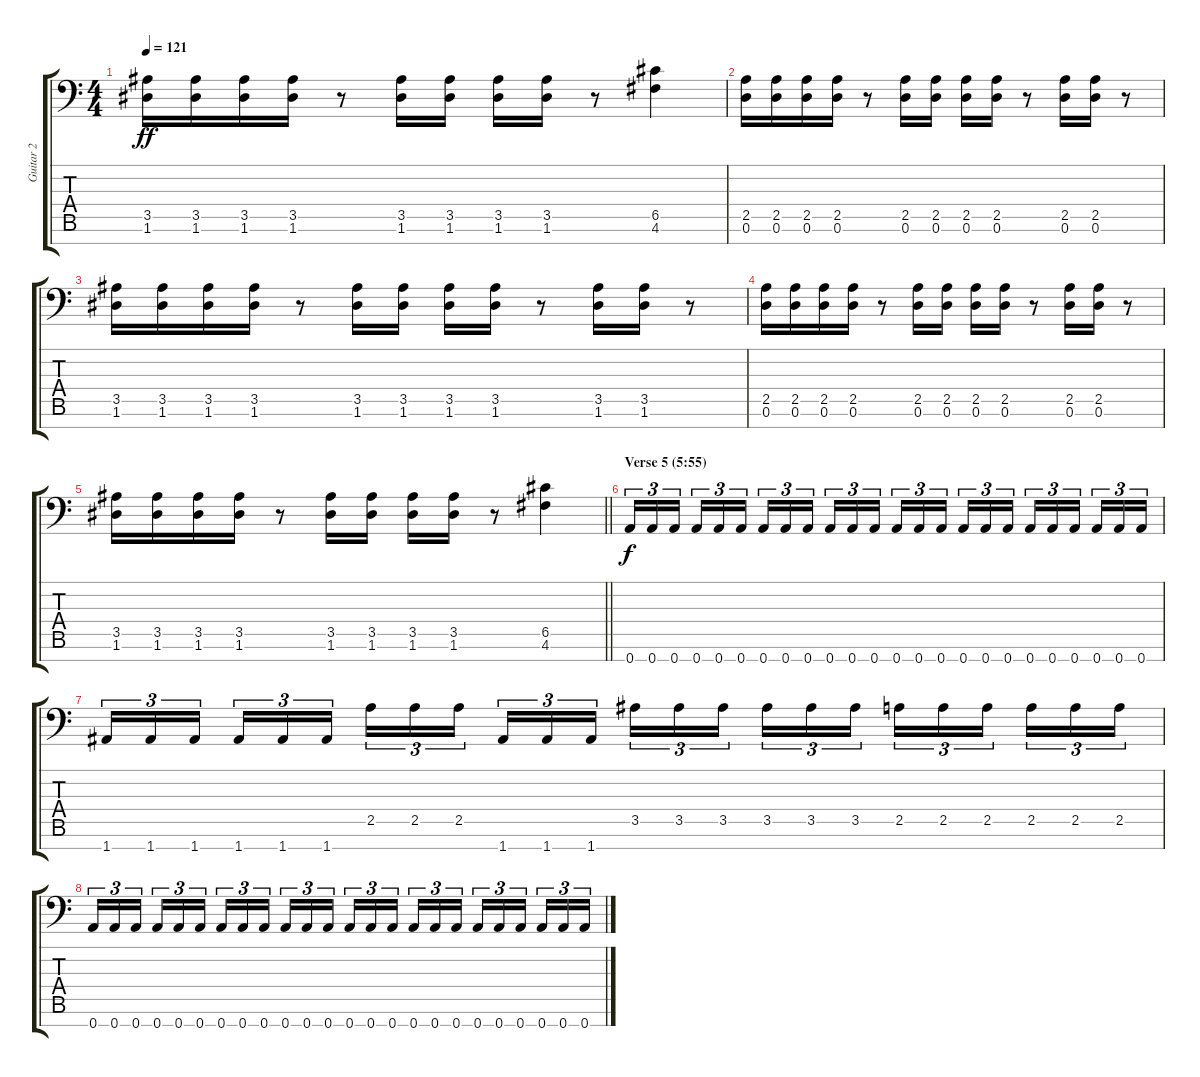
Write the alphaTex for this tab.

\track ("Guitar 2" "Guitar 2") {instrument distortionguitar}
\staff {score tabs}
\tuning (D4 A3 F3 C3 G2 D2 A1) {hide}
\ts (4 4)
\tempo 121
\clef f4
\ks c
(3.5 1.6).16{dy ff} (3.5 1.6).16 (3.5 1.6).16 (3.5 1.6).16 r.8 (3.5 1.6).16 (3.5 1.6).16 (3.5 1.6).16 (3.5 1.6).16 r.8 (6.5 4.6).4 |
(2.5 0.6).16 (2.5 0.6).16 (2.5 0.6).16 (2.5 0.6).16 r.8 (2.5 0.6).16 (2.5 0.6).16 (2.5 0.6).16 (2.5 0.6).16 r.8 (2.5 0.6).16 (2.5 0.6).16 r.8 |
(3.5 1.6).16 (3.5 1.6).16 (3.5 1.6).16 (3.5 1.6).16 r.8 (3.5 1.6).16 (3.5 1.6).16 (3.5 1.6).16 (3.5 1.6).16 r.8 (3.5 1.6).16 (3.5 1.6).16 r.8 |
(2.5 0.6).16 (2.5 0.6).16 (2.5 0.6).16 (2.5 0.6).16 r.8 (2.5 0.6).16 (2.5 0.6).16 (2.5 0.6).16 (2.5 0.6).16 r.8 (2.5 0.6).16 (2.5 0.6).16 r.8 |
\barLineRight lightlight
(3.5 1.6).16 (3.5 1.6).16 (3.5 1.6).16 (3.5 1.6).16 r.8 (3.5 1.6).16 (3.5 1.6).16 (3.5 1.6).16 (3.5 1.6).16 r.8 (6.5 4.6).4 |
\section ("" "Verse 5 (5:55)")
0.7.16{tu (3 2) dy f volume 13 balance 13} 0.7.16{tu (3 2)} 0.7.16{tu (3 2) beam splitsecondary} 0.7.16{tu (3 2)} 0.7.16{tu (3 2)} 0.7.16{tu (3 2)} 0.7.16{tu (3 2)} 0.7.16{tu (3 2)} 0.7.16{tu (3 2) beam splitsecondary} 0.7.16{tu (3 2)} 0.7.16{tu (3 2)} 0.7.16{tu (3 2)} 0.7.16{tu (3 2)} 0.7.16{tu (3 2)} 0.7.16{tu (3 2) beam splitsecondary} 0.7.16{tu (3 2)} 0.7.16{tu (3 2)} 0.7.16{tu (3 2)} 0.7.16{tu (3 2)} 0.7.16{tu (3 2)} 0.7.16{tu (3 2) beam splitsecondary} 0.7.16{tu (3 2)} 0.7.16{tu (3 2)} 0.7.16{tu (3 2)} |
1.7.16{tu (3 2)} 1.7.16{tu (3 2)} 1.7.16{tu (3 2) beam splitsecondary} 1.7.16{tu (3 2)} 1.7.16{tu (3 2)} 1.7.16{tu (3 2)} 2.5.16{tu (3 2)} 2.5.16{tu (3 2)} 2.5.16{tu (3 2) beam splitsecondary} 1.7.16{tu (3 2)} 1.7.16{tu (3 2)} 1.7.16{tu (3 2)} 3.5.16{tu (3 2)} 3.5.16{tu (3 2)} 3.5.16{tu (3 2) beam splitsecondary} 3.5.16{tu (3 2)} 3.5.16{tu (3 2)} 3.5.16{tu (3 2)} 2.5.16{tu (3 2)} 2.5.16{tu (3 2)} 2.5.16{tu (3 2) beam splitsecondary} 2.5.16{tu (3 2)} 2.5.16{tu (3 2)} 2.5.16{tu (3 2)} |
0.7.16{tu (3 2)} 0.7.16{tu (3 2)} 0.7.16{tu (3 2) beam splitsecondary} 0.7.16{tu (3 2)} 0.7.16{tu (3 2)} 0.7.16{tu (3 2)} 0.7.16{tu (3 2)} 0.7.16{tu (3 2)} 0.7.16{tu (3 2) beam splitsecondary} 0.7.16{tu (3 2)} 0.7.16{tu (3 2)} 0.7.16{tu (3 2)} 0.7.16{tu (3 2)} 0.7.16{tu (3 2)} 0.7.16{tu (3 2) beam splitsecondary} 0.7.16{tu (3 2)} 0.7.16{tu (3 2)} 0.7.16{tu (3 2)} 0.7.16{tu (3 2)} 0.7.16{tu (3 2)} 0.7.16{tu (3 2) beam splitsecondary} 0.7.16{tu (3 2)} 0.7.16{tu (3 2)} 0.7.16{tu (3 2)}
